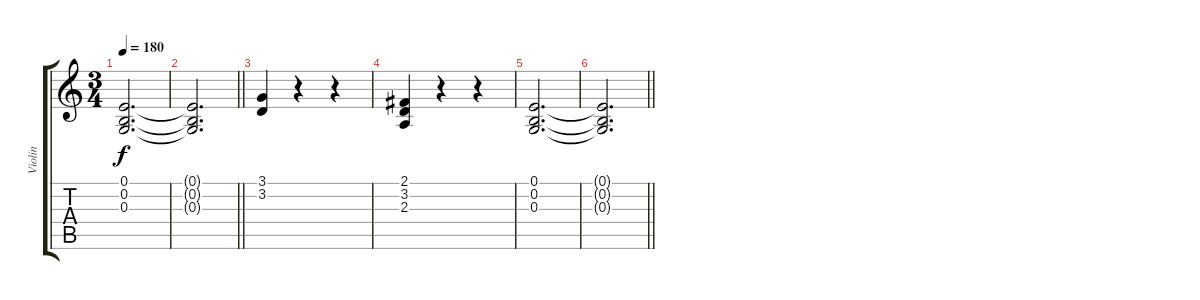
\track ("Violin" "Violin") {instrument violin}
\staff {score tabs}
\tuning (E4 B3 G3 D3 A2 E2) {hide}
\ts (3 4)
\tempo 180
\clef g2
\ks c
(0.1 0.2 0.3).2{d dy f} |
\barLineRight lightlight
(0.1{t} 0.2{t} 0.3{t}).2{d} |
(3.1 3.2).4 r.4 r.4 |
(2.1 3.2 2.3).4 r.4 r.4 |
(0.1 0.2 0.3).2{d} |
\barLineRight lightlight
(0.1{t} 0.2{t} 0.3{t}).2{d}
